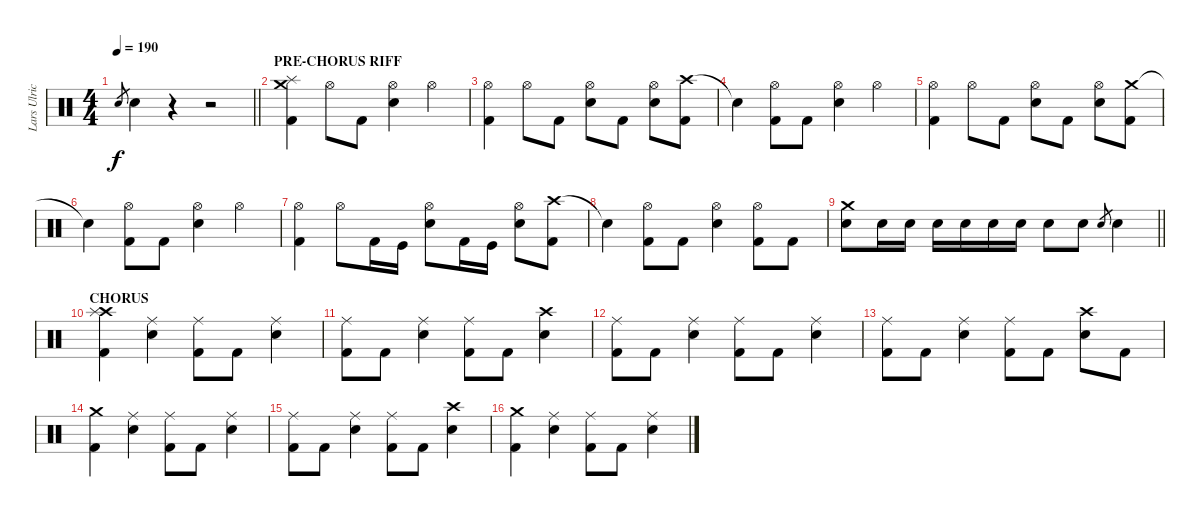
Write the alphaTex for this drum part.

\track ("Lars Ulrich - drums" "Lars Ulric") {instrument percussion}
\staff {score}
\articulation defaults
\ts (4 4)
\tempo 190
\clef neutral
\barLineRight lightlight
\ks c "Electric Snare (hit)".8{gr dy f} "Electric Snare (hit)".4
r.4 r.2 |
\section ("" "PRE-CHORUS RIFF")
("Crash medium (hit)" "Splash (hit)" "Kick (hit) 2").4 "Hi-Hat (open)".8 "Kick (hit) 2".8 ("Hi-Hat (open)" "Electric Snare (hit)").4 "Hi-Hat (open)".4 |
("Hi-Hat (open)" "Kick (hit) 2").4 "Hi-Hat (open)".8 "Kick (hit) 2".8 ("Hi-Hat (open)" "Electric Snare (hit)").8 "Kick (hit) 2".8 ("Hi-Hat (open)" "Electric Snare (hit)").8 ("Crash high (hit)" "Kick (hit) 2").8 |
"Snare (hit)"{t}.4 ("Hi-Hat (open)" "Kick (hit) 2").8 "Kick (hit) 2".8 ("Hi-Hat (open)" "Electric Snare (hit)").4 "Hi-Hat (open)".4 |
("Hi-Hat (open)" "Kick (hit) 2").4 "Hi-Hat (open)".8 "Kick (hit) 2".8 ("Hi-Hat (open)" "Electric Snare (hit)").8 "Kick (hit) 2".8 ("Hi-Hat (open)" "Electric Snare (hit)").8 ("Crash medium (hit)" "Kick (hit) 2").8 |
"Snare (hit)"{t}.4 ("Hi-Hat (open)" "Kick (hit) 2").8 "Kick (hit) 2".8 ("Hi-Hat (open)" "Electric Snare (hit)").4 "Hi-Hat (open)".4 |
("Hi-Hat (open)" "Kick (hit) 2").4 "Hi-Hat (open)".8 "Kick (hit) 2".16 "Kick (hit)".16 ("Hi-Hat (open)" "Electric Snare (hit)").8 "Kick (hit) 2".16 "Kick (hit)".16 ("Hi-Hat (open)" "Electric Snare (hit)").8 ("Crash high (hit)" "Kick (hit) 2").8 |
"Snare (hit)"{t}.4 ("Hi-Hat (open)" "Kick (hit) 2").8 "Kick (hit) 2".8 ("Hi-Hat (open)" "Electric Snare (hit)").4 ("Hi-Hat (open)" "Kick (hit) 2").8 "Kick (hit) 2".8 |
\barLineRight lightlight
("Crash medium (hit)" "Electric Snare (hit)").8 "Electric Snare (hit)".16 "Electric Snare (hit)".16 "Electric Snare (hit)".16 "Electric Snare (hit)".16 "Electric Snare (hit)".16 "Electric Snare (hit)".16 "Electric Snare (hit)".8 "Electric Snare (hit)".8 "Electric Snare (hit)".8{gr} "Electric Snare (hit)".4 |
\section ("" "CHORUS")
("Crash high (hit)" "Splash (hit)" "Kick (hit) 2").4 ("Ride (middle)" "Electric Snare (hit)").4 ("Ride (middle)" "Kick (hit) 2").8 "Kick (hit) 2".8 ("Ride (middle)" "Electric Snare (hit)").4 |
("Ride (middle)" "Kick (hit) 2").8 "Kick (hit) 2".8 ("Ride (middle)" "Electric Snare (hit)").4 ("Ride (middle)" "Kick (hit) 2").8 "Kick (hit) 2".8 ("Crash high (hit)" "Electric Snare (hit)").4 |
("Ride (middle)" "Kick (hit) 2").8 "Kick (hit) 2".8 ("Ride (middle)" "Electric Snare (hit)").4 ("Ride (middle)" "Kick (hit) 2").8 "Kick (hit) 2".8 ("Ride (middle)" "Electric Snare (hit)").4 |
("Ride (middle)" "Kick (hit) 2").8 "Kick (hit) 2".8 ("Ride (middle)" "Electric Snare (hit)").4 ("Ride (middle)" "Kick (hit) 2").8 "Kick (hit) 2".8 ("Crash high (hit)" "Electric Snare (hit)").8 "Kick (hit) 2".8 |
("Crash medium (hit)" "Kick (hit) 2").4 ("Ride (middle)" "Electric Snare (hit)").4 ("Ride (middle)" "Kick (hit) 2").8 "Kick (hit) 2".8 ("Ride (middle)" "Electric Snare (hit)").4 |
("Ride (middle)" "Kick (hit) 2").8 "Kick (hit) 2".8 ("Ride (middle)" "Electric Snare (hit)").4 ("Ride (middle)" "Kick (hit) 2").8 "Kick (hit) 2".8 ("Crash high (hit)" "Electric Snare (hit)").4 |
("Crash medium (hit)" "Kick (hit) 2").4 ("Ride (middle)" "Electric Snare (hit)").4 ("Ride (middle)" "Kick (hit) 2").8 "Kick (hit) 2".8 ("Ride (middle)" "Electric Snare (hit)").4
